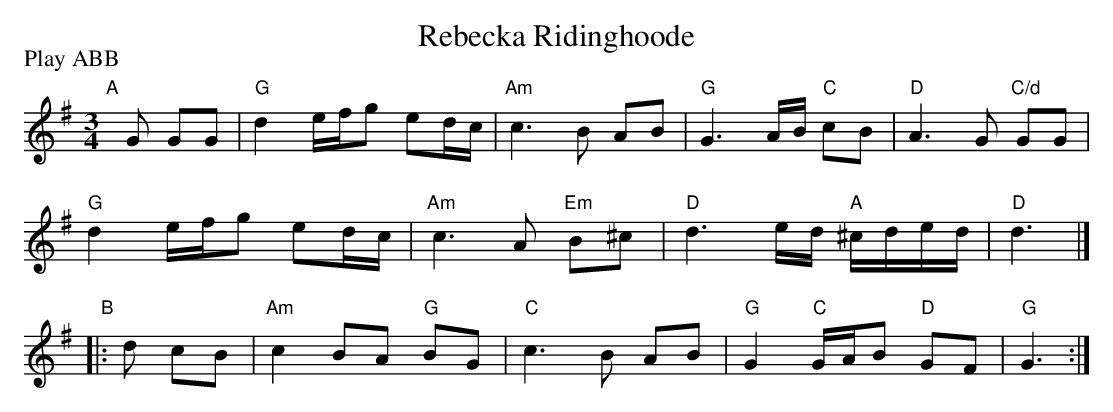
X:1
T: Rebecka Ridinghoode
P: Play ABB
M: 3/4	% originally 3/2
L: 1/16	% originally 1/8
K: G
"A"[|] G2 G2G2 |\
"G"d4 efg2 e2dc | "Am"c6 B2 A2B2 | "G"G6 AB "C"c2B2 | "D"A6 G2 "C/d"G2G2 |
"G"d4 efg2 e2dc | "Am"c6 A2 "Em"B2^c2 | "D"d6 ed "A"^cded | "D"d6 |]
"B"|: d2 c2B2 |\
"Am"c4 B2A2 "G"B2G2 | "C"c6 B2 A2B2 | "G"G4 "C"GAB2 "D"G2F2 | "G"G6 :|
